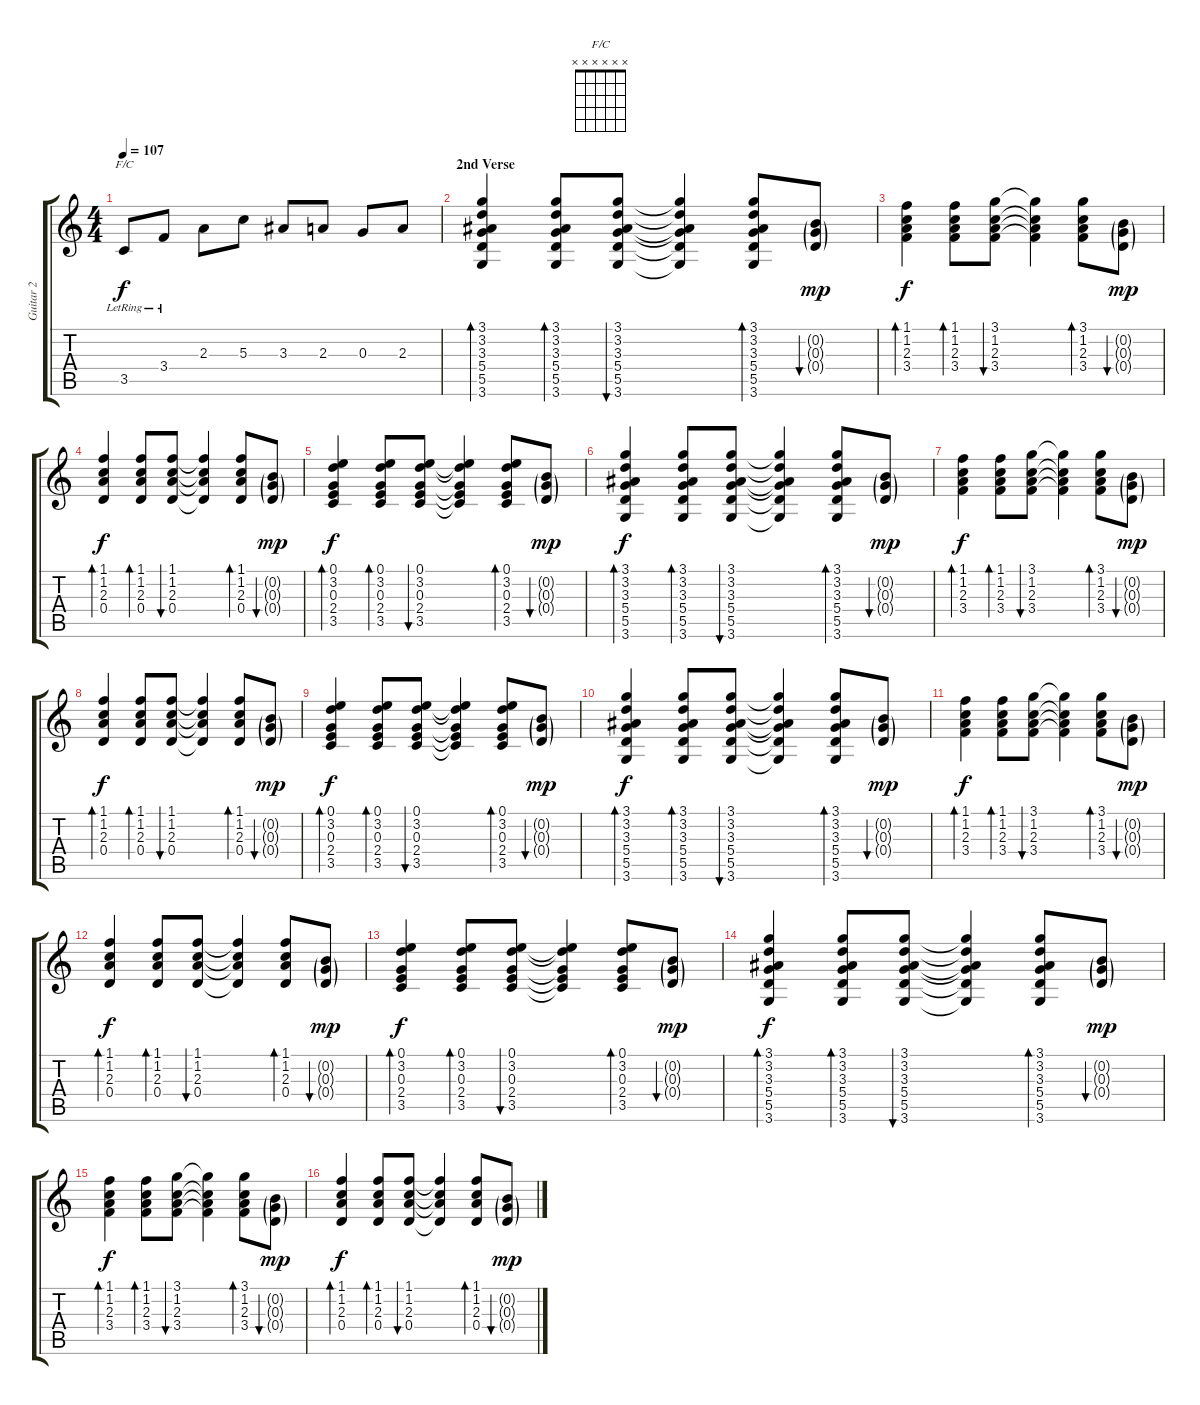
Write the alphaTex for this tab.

\track ("Guitar 2" "Guitar 2") {instrument electricguitarjazz}
\staff {score tabs}
\tuning (E4 B3 G3 D3 A2 E2) {hide}
\chord ("F/C" x x x x x x)
\ts (4 4)
\tempo 107
\clef g2
\ks c
3.5{lr}.8{ch "F/C" dy f} 3.4{lr}.8 2.3.8 5.3.8 3.3.8 2.3.8 0.3.8 2.3.8 |
\section ("" "2nd Verse")
(3.1 3.2 3.3 5.4 5.5 3.6).4{bd 60 volume 10} (3.1 3.2 3.3 5.4 5.5 3.6).8{bd 60} (3.1 3.2 3.3 5.4 5.5 3.6).8{bu 60} (3.1{t} 3.2{t} 3.3{t} 5.4{t} 5.5{t} 3.6{t}).4 (3.1 3.2 3.3 5.4 5.5 3.6).8{bd 60} (0.2{g} 0.3{g} 0.4{g}).8{bu 60 dy mp} |
(1.1 1.2 2.3 3.4).4{bd 60 dy f} (1.1 1.2 2.3 3.4).8{bd 60} (3.1 1.2 2.3 3.4).8{bu 60} (3.1{t} 1.2{t} 2.3{t} 3.4{t}).4 (3.1 1.2 2.3 3.4).8{bd 60} (0.2{g} 0.3{g} 0.4{g}).8{bu 60 dy mp} |
(1.1 1.2 2.3 0.4).4{bd 60 dy f} (1.1 1.2 2.3 0.4).8{bd 60} (1.1 1.2 2.3 0.4).8{bu 60} (1.1{t} 1.2{t} 2.3{t} 0.4{t}).4 (1.1 1.2 2.3 0.4).8{bd 60} (0.2{g} 0.3{g} 0.4{g}).8{bu 60 dy mp} |
(0.1 3.2 0.3 2.4 3.5).4{bd 60 dy f} (0.1 3.2 0.3 2.4 3.5).8{bd 60} (0.1 3.2 0.3 2.4 3.5).8{bu 60} (0.1{t} 3.2{t} 0.3{t} 2.4{t} 3.5{t}).4 (0.1 3.2 0.3 2.4 3.5).8{bd 60} (0.2{g} 0.3{g} 0.4{g}).8{bu 60 dy mp} |
(3.1 3.2 3.3 5.4 5.5 3.6).4{bd 60 dy f} (3.1 3.2 3.3 5.4 5.5 3.6).8{bd 60} (3.1 3.2 3.3 5.4 5.5 3.6).8{bu 60} (3.1{t} 3.2{t} 3.3{t} 5.4{t} 5.5{t} 3.6{t}).4 (3.1 3.2 3.3 5.4 5.5 3.6).8{bd 60} (0.2{g} 0.3{g} 0.4{g}).8{bu 60 dy mp} |
(1.1 1.2 2.3 3.4).4{bd 60 dy f} (1.1 1.2 2.3 3.4).8{bd 60} (3.1 1.2 2.3 3.4).8{bu 60} (3.1{t} 1.2{t} 2.3{t} 3.4{t}).4 (3.1 1.2 2.3 3.4).8{bd 60} (0.2{g} 0.3{g} 0.4{g}).8{bu 60 dy mp} |
(1.1 1.2 2.3 0.4).4{bd 60 dy f} (1.1 1.2 2.3 0.4).8{bd 60} (1.1 1.2 2.3 0.4).8{bu 60} (1.1{t} 1.2{t} 2.3{t} 0.4{t}).4 (1.1 1.2 2.3 0.4).8{bd 60} (0.2{g} 0.3{g} 0.4{g}).8{bu 60 dy mp} |
(0.1 3.2 0.3 2.4 3.5).4{bd 60 dy f} (0.1 3.2 0.3 2.4 3.5).8{bd 60} (0.1 3.2 0.3 2.4 3.5).8{bu 60} (0.1{t} 3.2{t} 0.3{t} 2.4{t} 3.5{t}).4 (0.1 3.2 0.3 2.4 3.5).8{bd 60} (0.2{g} 0.3{g} 0.4{g}).8{bu 60 dy mp} |
(3.1 3.2 3.3 5.4 5.5 3.6).4{bd 60 dy f} (3.1 3.2 3.3 5.4 5.5 3.6).8{bd 60} (3.1 3.2 3.3 5.4 5.5 3.6).8{bu 60} (3.1{t} 3.2{t} 3.3{t} 5.4{t} 5.5{t} 3.6{t}).4 (3.1 3.2 3.3 5.4 5.5 3.6).8{bd 60} (0.2{g} 0.3{g} 0.4{g}).8{bu 60 dy mp} |
(1.1 1.2 2.3 3.4).4{bd 60 dy f} (1.1 1.2 2.3 3.4).8{bd 60} (3.1 1.2 2.3 3.4).8{bu 60} (3.1{t} 1.2{t} 2.3{t} 3.4{t}).4 (3.1 1.2 2.3 3.4).8{bd 60} (0.2{g} 0.3{g} 0.4{g}).8{bu 60 dy mp} |
(1.1 1.2 2.3 0.4).4{bd 60 dy f} (1.1 1.2 2.3 0.4).8{bd 60} (1.1 1.2 2.3 0.4).8{bu 60} (1.1{t} 1.2{t} 2.3{t} 0.4{t}).4 (1.1 1.2 2.3 0.4).8{bd 60} (0.2{g} 0.3{g} 0.4{g}).8{bu 60 dy mp} |
(0.1 3.2 0.3 2.4 3.5).4{bd 60 dy f} (0.1 3.2 0.3 2.4 3.5).8{bd 60} (0.1 3.2 0.3 2.4 3.5).8{bu 60} (0.1{t} 3.2{t} 0.3{t} 2.4{t} 3.5{t}).4 (0.1 3.2 0.3 2.4 3.5).8{bd 60} (0.2{g} 0.3{g} 0.4{g}).8{bu 60 dy mp} |
(3.1 3.2 3.3 5.4 5.5 3.6).4{bd 60 dy f} (3.1 3.2 3.3 5.4 5.5 3.6).8{bd 60} (3.1 3.2 3.3 5.4 5.5 3.6).8{bu 60} (3.1{t} 3.2{t} 3.3{t} 5.4{t} 5.5{t} 3.6{t}).4 (3.1 3.2 3.3 5.4 5.5 3.6).8{bd 60} (0.2{g} 0.3{g} 0.4{g}).8{bu 60 dy mp} |
(1.1 1.2 2.3 3.4).4{bd 60 dy f} (1.1 1.2 2.3 3.4).8{bd 60} (3.1 1.2 2.3 3.4).8{bu 60} (3.1{t} 1.2{t} 2.3{t} 3.4{t}).4 (3.1 1.2 2.3 3.4).8{bd 60} (0.2{g} 0.3{g} 0.4{g}).8{bu 60 dy mp} |
(1.1 1.2 2.3 0.4).4{bd 60 dy f} (1.1 1.2 2.3 0.4).8{bd 60} (1.1 1.2 2.3 0.4).8{bu 60} (1.1{t} 1.2{t} 2.3{t} 0.4{t}).4 (1.1 1.2 2.3 0.4).8{bd 60} (0.2{g} 0.3{g} 0.4{g}).8{bu 60 dy mp}
